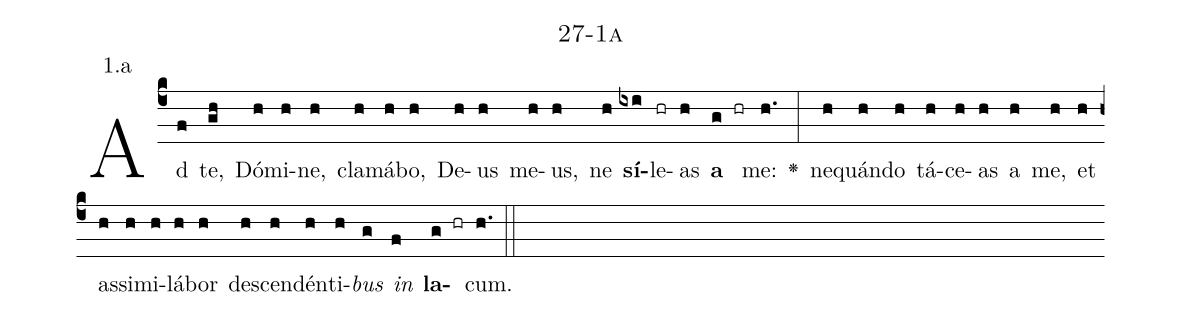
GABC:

name: 27-1a;
annotation: 1.a;
%%
(c4)Ad(f) te,(gh) Dó(h)mi(h)ne,(h) cla(h)má(h)bo,(h) De(h)us(h) me(h)us,(h) ne(h) <b>sí</b>(ixi)le(hr)as(h) <b>a</b>(g hr) me:(h.) <v>\greheightstar</v>(:) ne(h)quán(h)do(h) tá(h)ce(h)as(h) a(h) me,(h) et(h) as(h)si(h)mi(h)lá(h)bor(h) de(h)scen(h)dén(h)ti(h)<i>bus</i>(g) <i>in</i>(f) <b>la</b>(g hr)cum.(h.) (::)


%E(h) u(h) o(g) u(f) a(g) e.(h.) (::)
